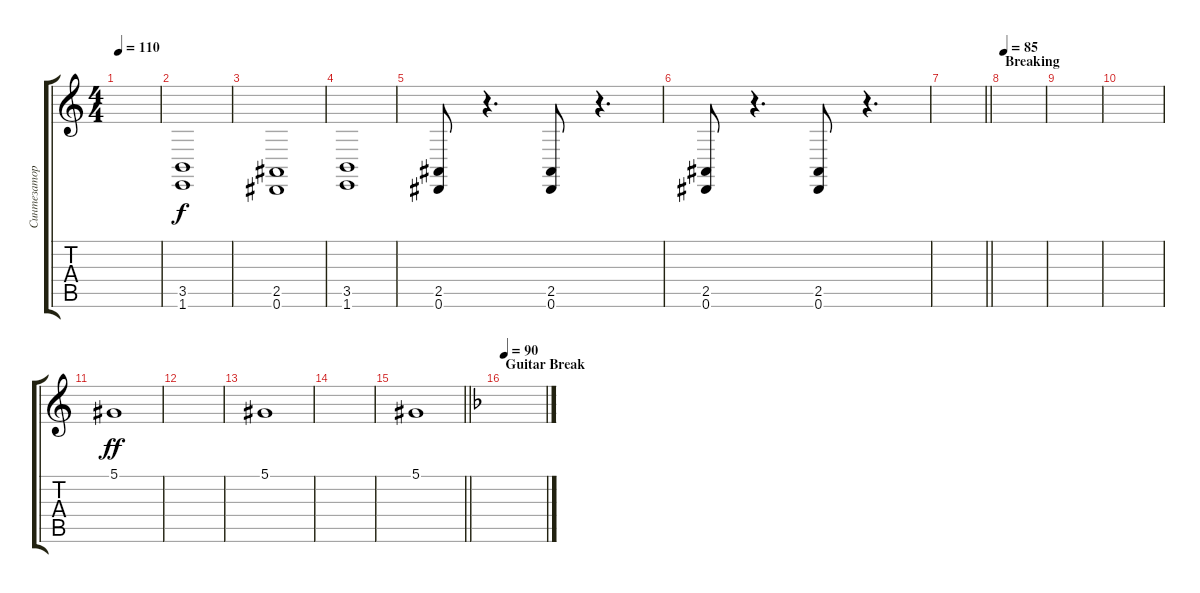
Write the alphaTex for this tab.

\track ("Синтезатор" "Синтезатор") {instrument brightacousticpiano}
\staff {score tabs}
\tuning (Eb4 Bb3 Gb3 Db3 Ab2 Eb2) {hide}
\ts (4 4)
\tempo 110
\clef g2
\ks c
|
(3.5 1.6).1{dy f} |
(2.5 0.6).1 |
(3.5 1.6).1 |
(2.5 0.6).8 r.4{d} (2.5 0.6).8 r.4{d} |
(2.5 0.6).8 r.4{d} (2.5 0.6).8 r.4{d} |
\barLineRight lightlight
|
\section ("" "Breaking")
\tempo 85
|
|
|
5.1.1{dy ff} |
|
5.1.1 |
|
\barLineRight lightlight
5.1.1 |
\section ("" "Guitar Break")
\tempo 90
\ks dminor
